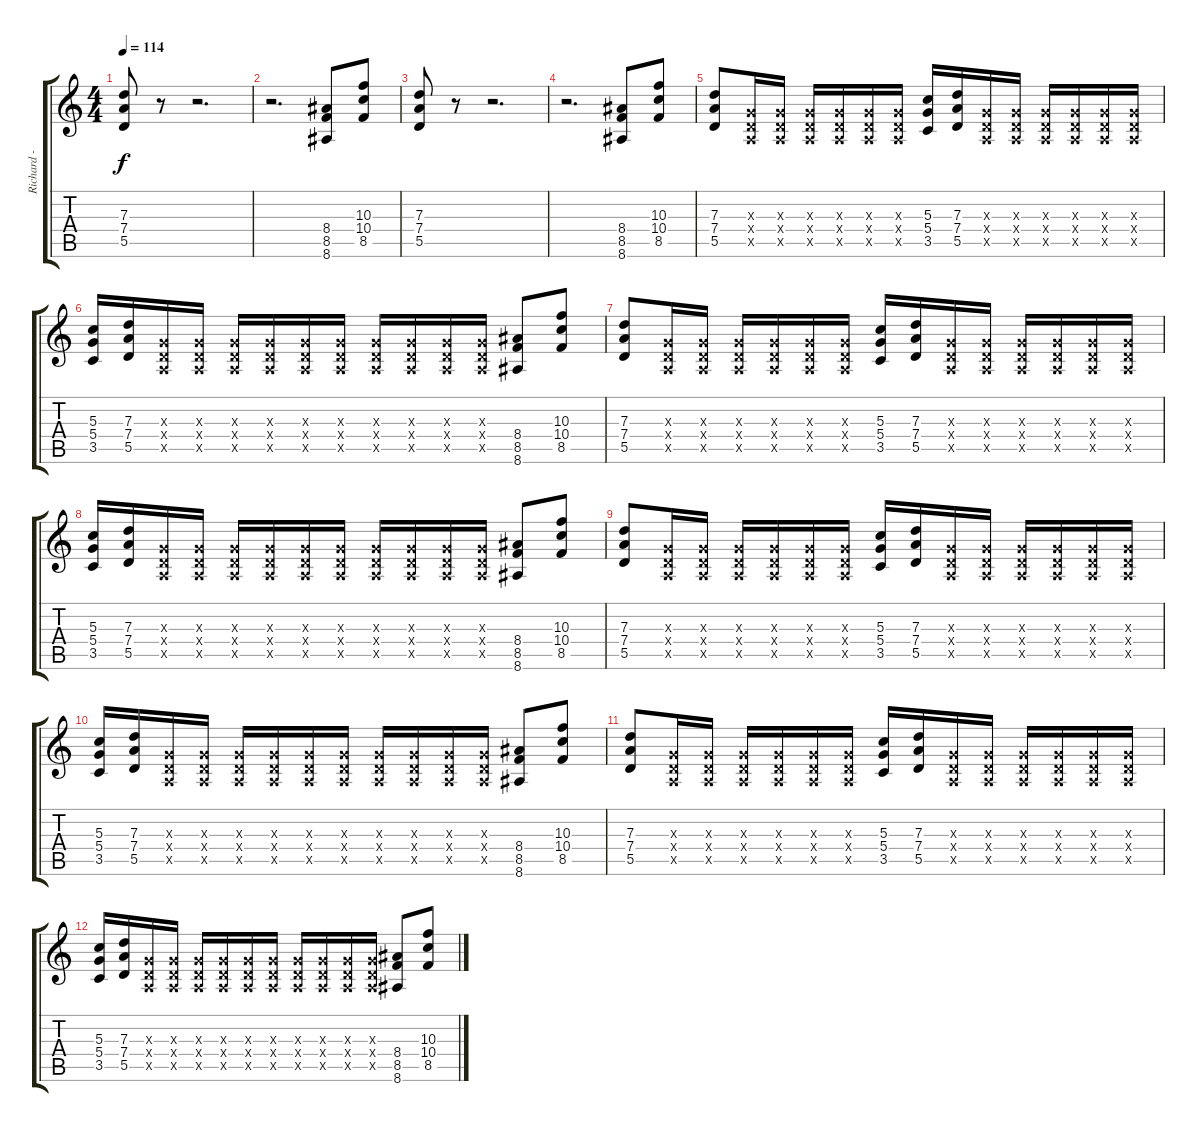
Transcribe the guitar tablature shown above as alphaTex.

\track ("Richard - Lead Guitar" "Richard - ") {instrument overdrivenguitar}
\staff {score tabs}
\tuning (E4 B3 G3 D3 A2 D2) {hide}
\ts (4 4)
\tempo 114
\clef g2
\ks c
(7.3 7.4 5.5).8{dy f} r.8 r.2{d} |
r.2{d} (8.4 8.5 8.6).8 (10.3 10.4 8.5).8 |
(7.3 7.4 5.5).8 r.8 r.2{d} |
r.2{d} (8.4 8.5 8.6).8 (10.3 10.4 8.5).8 |
(7.3 7.4 5.5).8 (0.3{x} 0.4{x} 0.5{x}).16 (0.3{x} 0.4{x} 0.5{x}).16 (0.3{x} 0.4{x} 0.5{x}).16 (0.3{x} 0.4{x} 0.5{x}).16 (0.3{x} 0.4{x} 0.5{x}).16 (0.3{x} 0.4{x} 0.5{x}).16 (5.3 5.4 3.5).16 (7.3 7.4 5.5).16 (0.3{x} 0.4{x} 0.5{x}).16 (0.3{x} 0.4{x} 0.5{x}).16 (0.3{x} 0.4{x} 0.5{x}).16 (0.3{x} 0.4{x} 0.5{x}).16 (0.3{x} 0.4{x} 0.5{x}).16 (0.3{x} 0.4{x} 0.5{x}).16 |
(5.3 5.4 3.5).16 (7.3 7.4 5.5).16 (0.3{x} 0.4{x} 0.5{x}).16 (0.3{x} 0.4{x} 0.5{x}).16 (0.3{x} 0.4{x} 0.5{x}).16 (0.3{x} 0.4{x} 0.5{x}).16 (0.3{x} 0.4{x} 0.5{x}).16 (0.3{x} 0.4{x} 0.5{x}).16 (0.3{x} 0.4{x} 0.5{x}).16 (0.3{x} 0.4{x} 0.5{x}).16 (0.3{x} 0.4{x} 0.5{x}).16 (0.3{x} 0.4{x} 0.5{x}).16 (8.4 8.5 8.6).8 (10.3 10.4 8.5).8 |
(7.3 7.4 5.5).8 (0.3{x} 0.4{x} 0.5{x}).16 (0.3{x} 0.4{x} 0.5{x}).16 (0.3{x} 0.4{x} 0.5{x}).16 (0.3{x} 0.4{x} 0.5{x}).16 (0.3{x} 0.4{x} 0.5{x}).16 (0.3{x} 0.4{x} 0.5{x}).16 (5.3 5.4 3.5).16 (7.3 7.4 5.5).16 (0.3{x} 0.4{x} 0.5{x}).16 (0.3{x} 0.4{x} 0.5{x}).16 (0.3{x} 0.4{x} 0.5{x}).16 (0.3{x} 0.4{x} 0.5{x}).16 (0.3{x} 0.4{x} 0.5{x}).16 (0.3{x} 0.4{x} 0.5{x}).16 |
(5.3 5.4 3.5).16 (7.3 7.4 5.5).16 (0.3{x} 0.4{x} 0.5{x}).16 (0.3{x} 0.4{x} 0.5{x}).16 (0.3{x} 0.4{x} 0.5{x}).16 (0.3{x} 0.4{x} 0.5{x}).16 (0.3{x} 0.4{x} 0.5{x}).16 (0.3{x} 0.4{x} 0.5{x}).16 (0.3{x} 0.4{x} 0.5{x}).16 (0.3{x} 0.4{x} 0.5{x}).16 (0.3{x} 0.4{x} 0.5{x}).16 (0.3{x} 0.4{x} 0.5{x}).16 (8.4 8.5 8.6).8 (10.3 10.4 8.5).8 |
(7.3 7.4 5.5).8 (0.3{x} 0.4{x} 0.5{x}).16 (0.3{x} 0.4{x} 0.5{x}).16 (0.3{x} 0.4{x} 0.5{x}).16 (0.3{x} 0.4{x} 0.5{x}).16 (0.3{x} 0.4{x} 0.5{x}).16 (0.3{x} 0.4{x} 0.5{x}).16 (5.3 5.4 3.5).16 (7.3 7.4 5.5).16 (0.3{x} 0.4{x} 0.5{x}).16 (0.3{x} 0.4{x} 0.5{x}).16 (0.3{x} 0.4{x} 0.5{x}).16 (0.3{x} 0.4{x} 0.5{x}).16 (0.3{x} 0.4{x} 0.5{x}).16 (0.3{x} 0.4{x} 0.5{x}).16 |
(5.3 5.4 3.5).16 (7.3 7.4 5.5).16 (0.3{x} 0.4{x} 0.5{x}).16 (0.3{x} 0.4{x} 0.5{x}).16 (0.3{x} 0.4{x} 0.5{x}).16 (0.3{x} 0.4{x} 0.5{x}).16 (0.3{x} 0.4{x} 0.5{x}).16 (0.3{x} 0.4{x} 0.5{x}).16 (0.3{x} 0.4{x} 0.5{x}).16 (0.3{x} 0.4{x} 0.5{x}).16 (0.3{x} 0.4{x} 0.5{x}).16 (0.3{x} 0.4{x} 0.5{x}).16 (8.4 8.5 8.6).8 (10.3 10.4 8.5).8 |
(7.3 7.4 5.5).8 (0.3{x} 0.4{x} 0.5{x}).16 (0.3{x} 0.4{x} 0.5{x}).16 (0.3{x} 0.4{x} 0.5{x}).16 (0.3{x} 0.4{x} 0.5{x}).16 (0.3{x} 0.4{x} 0.5{x}).16 (0.3{x} 0.4{x} 0.5{x}).16 (5.3 5.4 3.5).16 (7.3 7.4 5.5).16 (0.3{x} 0.4{x} 0.5{x}).16 (0.3{x} 0.4{x} 0.5{x}).16 (0.3{x} 0.4{x} 0.5{x}).16 (0.3{x} 0.4{x} 0.5{x}).16 (0.3{x} 0.4{x} 0.5{x}).16 (0.3{x} 0.4{x} 0.5{x}).16 |
(5.3 5.4 3.5).16 (7.3 7.4 5.5).16 (0.3{x} 0.4{x} 0.5{x}).16 (0.3{x} 0.4{x} 0.5{x}).16 (0.3{x} 0.4{x} 0.5{x}).16 (0.3{x} 0.4{x} 0.5{x}).16 (0.3{x} 0.4{x} 0.5{x}).16 (0.3{x} 0.4{x} 0.5{x}).16 (0.3{x} 0.4{x} 0.5{x}).16 (0.3{x} 0.4{x} 0.5{x}).16 (0.3{x} 0.4{x} 0.5{x}).16 (0.3{x} 0.4{x} 0.5{x}).16 (8.4 8.5 8.6).8 (10.3 10.4 8.5).8
